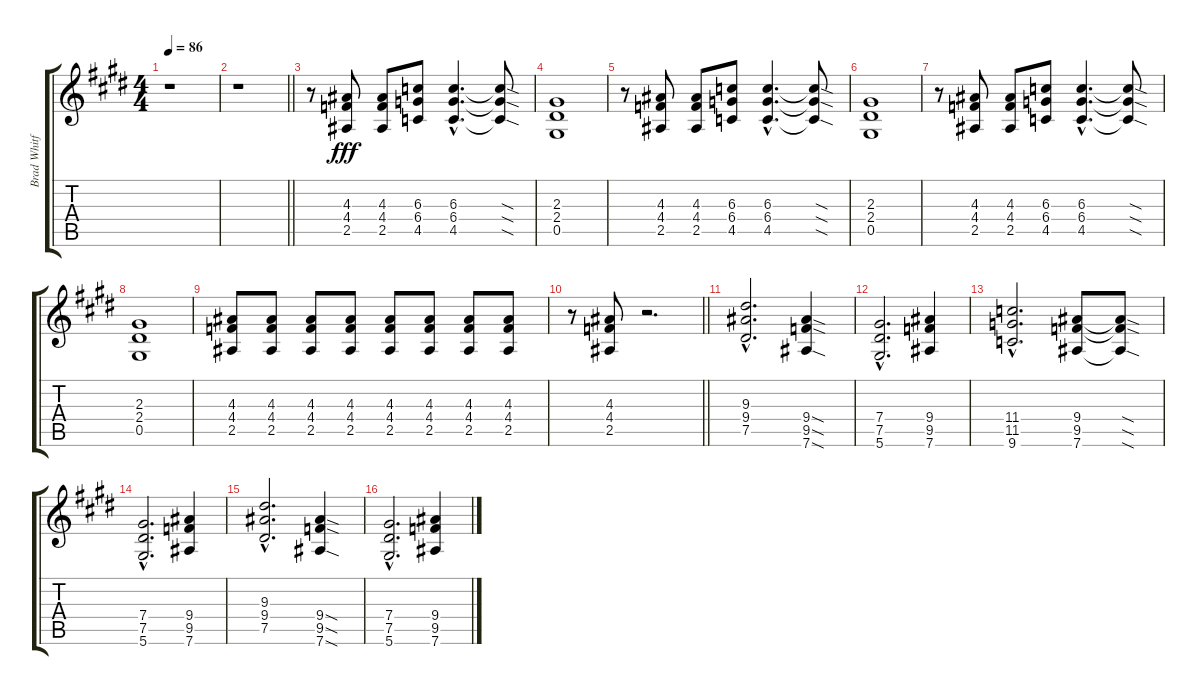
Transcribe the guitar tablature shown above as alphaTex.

\track ("Brad Whitford" "Brad Whitf") {instrument overdrivenguitar}
\staff {score tabs}
\tuning (Eb4 Bb3 Gb3 Db3 Ab2 Eb2) {hide}
\ts (4 4)
\tempo 86
\clef g2
\ks c#minor
r.1{dy ff} |
\barLineRight lightlight
r.1 |
\ks e
r.8 (4.3 4.4 2.5).8{dy fff} (4.3 4.4 2.5).8 (6.3 6.4 4.5).8 (6.3{hac} 6.4{hac} 4.5{hac}).4{d} (6.3{sod t} 6.4{sod t} 4.5{sod t}).8 |
\ks c#minor
(2.3 2.4 0.5).1 |
r.8 (4.3 4.4 2.5).8 (4.3 4.4 2.5).8 (6.3 6.4 4.5).8 (6.3{hac} 6.4{hac} 4.5{hac}).4{d} (6.3{sod t} 6.4{sod t} 4.5{sod t}).8 |
(2.3 2.4 0.5).1 |
\ks e
r.8 (4.3 4.4 2.5).8 (4.3 4.4 2.5).8 (6.3 6.4 4.5).8 (6.3{hac} 6.4{hac} 4.5{hac}).4{d} (6.3{sod t} 6.4{sod t} 4.5{sod t}).8 |
\ks c#minor
(2.3 2.4 0.5).1 |
(4.3 4.4 2.5).8 (4.3 4.4 2.5).8 (4.3 4.4 2.5).8 (4.3 4.4 2.5).8 (4.3 4.4 2.5).8 (4.3 4.4 2.5).8 (4.3 4.4 2.5).8 (4.3 4.4 2.5).8 |
\barLineRight lightlight
r.8 (4.3 4.4 2.5).8 r.2{d} |
\ks e
(9.3{hac} 9.4{hac} 7.5{hac}).2{d} (9.4{sod} 9.5{sod} 7.6{sod}).4 |
\ks c#minor
(7.4{hac} 7.5{hac} 5.6{hac}).2{d} (9.4 9.5 7.6).4 |
(11.4{hac} 11.5{hac} 9.6{hac}).2{d} (9.4 9.5 7.6).8 (9.4{sod t} 9.5{sod t} 7.6{sod t}).8 |
(7.4{hac} 7.5{hac} 5.6{hac}).2{d} (9.4 9.5 7.6).4 |
\ks e
(9.3{hac} 9.4{hac} 7.5{hac}).2{d} (9.4{sod} 9.5{sod} 7.6{sod}).4 |
\ks c#minor
(7.4{hac} 7.5{hac} 5.6{hac}).2{d} (9.4 9.5 7.6).4
